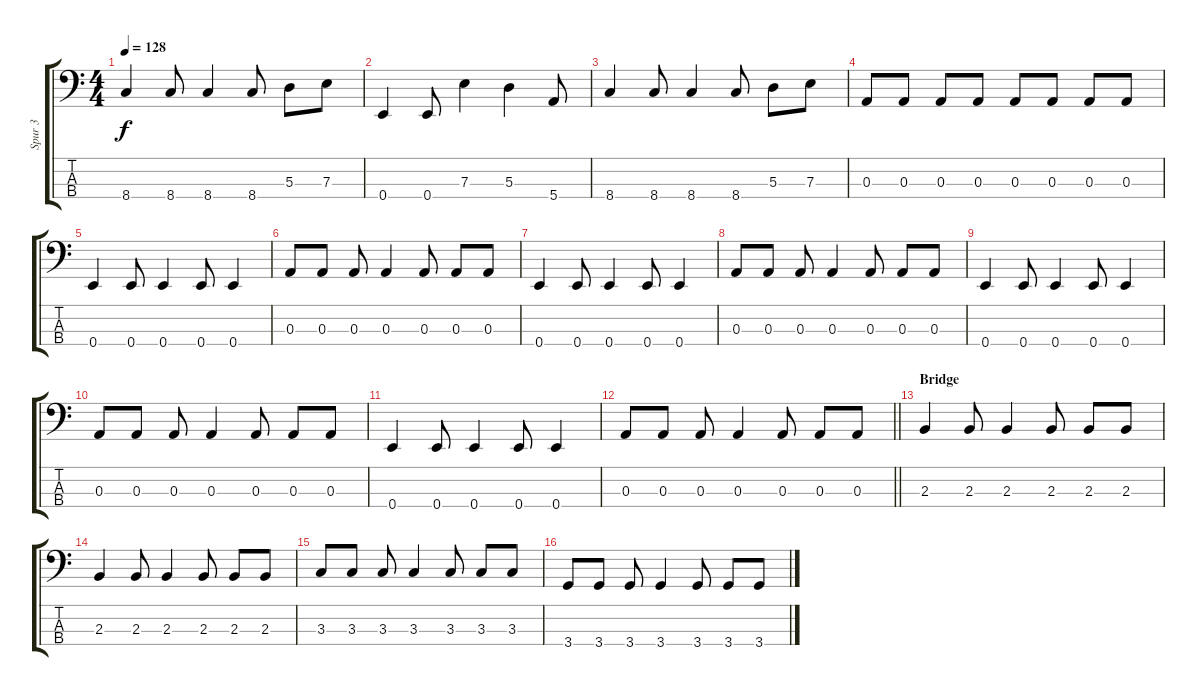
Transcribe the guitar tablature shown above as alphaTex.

\track ("Spur 3" "Spur 3") {instrument electricbassfinger}
\staff {score tabs}
\tuning (G2 D2 A1 E1) {hide}
\ts (4 4)
\tempo 128
\clef f4
\ks c
8.4.4{dy f} 8.4.8 8.4.4 8.4.8 5.3.8 7.3.8 |
0.4.4 0.4.8 7.3.4 5.3.4 5.4.8 |
8.4.4 8.4.8 8.4.4 8.4.8 5.3.8 7.3.8 |
0.3.8 0.3.8 0.3.8 0.3.8 0.3.8 0.3.8 0.3.8 0.3.8 |
0.4.4 0.4.8 0.4.4 0.4.8 0.4.4 |
0.3.8 0.3.8 0.3.8 0.3.4 0.3.8 0.3.8 0.3.8 |
0.4.4 0.4.8 0.4.4 0.4.8 0.4.4 |
0.3.8 0.3.8 0.3.8 0.3.4 0.3.8 0.3.8 0.3.8 |
0.4.4 0.4.8 0.4.4 0.4.8 0.4.4 |
0.3.8 0.3.8 0.3.8 0.3.4 0.3.8 0.3.8 0.3.8 |
0.4.4 0.4.8 0.4.4 0.4.8 0.4.4 |
\barLineRight lightlight
0.3.8 0.3.8 0.3.8 0.3.4 0.3.8 0.3.8 0.3.8 |
\section ("" "Bridge")
2.3.4 2.3.8 2.3.4 2.3.8 2.3.8 2.3.8 |
2.3.4 2.3.8 2.3.4 2.3.8 2.3.8 2.3.8 |
3.3.8 3.3.8 3.3.8 3.3.4 3.3.8 3.3.8 3.3.8 |
3.4.8 3.4.8 3.4.8 3.4.4 3.4.8 3.4.8 3.4.8
